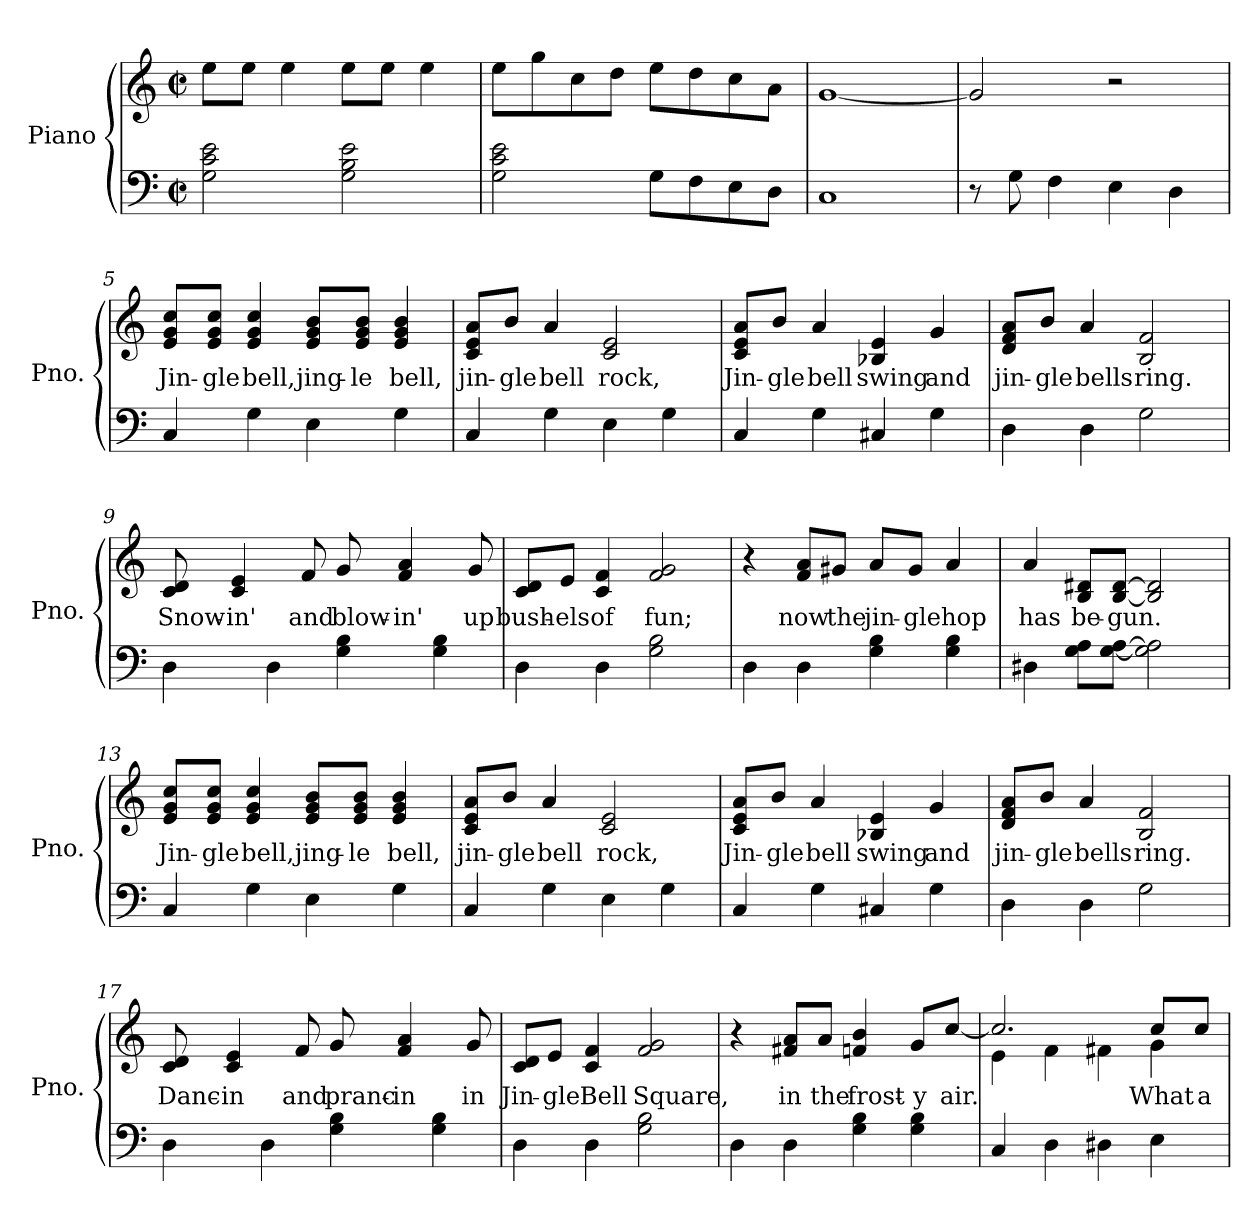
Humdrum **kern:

**kern	**kern	**text
*part1	*part1	*part1
*staff2	*staff1	*staff1
*I"Piano	*	*
*I'Pno.	*	*
*clefF4	*clefG2	*
*k[]	*k[]	*
*M2/2	*M2/2	*
*met(c|)	*met(c|)	*
*MM120	*MM120	*
=1	=1	=1
2G\ 2c\ 2e\	8ee\L	.
.	8ee\J	.
.	4ee\	.
2G\ 2B\ 2e\	8ee\L	.
.	8ee\J	.
.	4ee\	.
=2	=2	=2
2G\ 2c\ 2e\	8ee\L	.
.	8gg\	.
.	8cc\	.
.	8dd\J	.
8G\L	8ee\L	.
8F\	8dd\	.
8E\	8cc\	.
8D\J	8a\J	.
=3	=3	=3
1C	[1g	.
=4	=4	=4
8r	2g/]	.
8G\	.	.
4F\	.	.
4E\	2r	.
4D\	.	.
!!LO:LB:g=z
=5	=5	=5
!	!	!LO:LY:b
4C/	8e/ 8g/ 8cc/L	Jin-
!	!	!LO:LY:b
.	8e/ 8g/ 8cc/J	-gle
!	!	!LO:LY:b
4G\	4e/ 4g/ 4cc/	bell,
!	!	!LO:LY:b
4E\	8e/ 8g/ 8b/L	jing-
!	!	!LO:LY:b
.	8e/ 8g/ 8b/J	-le
!	!	!LO:LY:b
4G\	4e/ 4g/ 4b/	bell,
=6	=6	=6
!	!	!LO:LY:b
4C/	8c/ 8e/ 8a/L	jin-
!	!	!LO:LY:b
.	8b/J	-gle
!	!	!LO:LY:b
4G\	4a/	bell
!	!	!LO:LY:b
4E\	2c/ 2e/	rock,
4G\	.	.
=7	=7	=7
!	!	!LO:LY:b
4C/	8c/ 8e/ 8a/L	Jin-
!	!	!LO:LY:b
.	8b/J	-gle
!	!	!LO:LY:b
4G\	4a/	bell
!	!	!LO:LY:b
4C#X/	4B-X/ 4e/	swing
!	!	!LO:LY:b
4G\	4g/	and
=8	=8	=8
!	!	!LO:LY:b
4D\	8d/ 8f/ 8a/L	jin-
!	!	!LO:LY:b
.	8b/J	-gle
!	!	!LO:LY:b
4D\	4a/	bells
!	!	!LO:LY:b
2G\	2B/ 2f/	ring.
!!LO:LB:g=z
=9	=9	=9
!	!	!LO:LY:b
4D\	8c/ 8d/	Snow-
!	!	!LO:LY:b
.	4c/ 4e/	-in'
4D\	.	.
!	!	!LO:LY:b
.	8f/	and
!	!	!LO:LY:b
4G\ 4B\	8g/	blow-
!	!	!LO:LY:b
.	4f/ 4a/	-in'
4G\ 4B\	.	.
!	!	!LO:LY:b
.	8g/	up
=10	=10	=10
!	!	!LO:LY:b
4D\	8c/ 8d/L	bush-
!	!	!LO:LY:b
.	8e/J	-els
!	!	!LO:LY:b
4D\	4c/ 4f/	of
!	!	!LO:LY:b
2G\ 2B\	2f/ 2g/	fun;
=11	=11	=11
4D\	4r	.
!	!	!LO:LY:b
4D\	8f/ 8a/L	now
!	!	!LO:LY:b
.	8g#X/J	the
!	!	!LO:LY:b
4G\ 4B\	8a/L	jin-
!	!	!LO:LY:b
.	8g#/J	-gle
!	!	!LO:LY:b
4G\ 4B\	4a/	hop
=12	=12	=12
!	!	!LO:LY:b
4D#X\	4a/	has
!	!	!LO:LY:b
8G\ 8A\L	8B/ 8d#X/L	be-
!	!	!LO:LY:b
[8G\ [8A\J	[8B/ [8d#/J	-gun.
2G\] 2A\]	2B/] 2d#/]	.
!!LO:LB:g=z
=13	=13	=13
!	!	!LO:LY:b
4C/	8e/ 8g/ 8cc/L	Jin-
!	!	!LO:LY:b
.	8e/ 8g/ 8cc/J	-gle
!	!	!LO:LY:b
4G\	4e/ 4g/ 4cc/	bell,
!	!	!LO:LY:b
4E\	8e/ 8g/ 8b/L	jing-
!	!	!LO:LY:b
.	8e/ 8g/ 8b/J	-le
!	!	!LO:LY:b
4G\	4e/ 4g/ 4b/	bell,
=14	=14	=14
!	!	!LO:LY:b
4C/	8c/ 8e/ 8a/L	jin-
!	!	!LO:LY:b
.	8b/J	-gle
!	!	!LO:LY:b
4G\	4a/	bell
!	!	!LO:LY:b
4E\	2c/ 2e/	rock,
4G\	.	.
=15	=15	=15
!	!	!LO:LY:b
4C/	8c/ 8e/ 8a/L	Jin-
!	!	!LO:LY:b
.	8b/J	-gle
!	!	!LO:LY:b
4G\	4a/	bell
!	!	!LO:LY:b
4C#X/	4B-X/ 4e/	swing
!	!	!LO:LY:b
4G\	4g/	and
=16	=16	=16
!	!	!LO:LY:b
4D\	8d/ 8f/ 8a/L	jin-
!	!	!LO:LY:b
.	8b/J	-gle
!	!	!LO:LY:b
4D\	4a/	bells
!	!	!LO:LY:b
2G\	2B/ 2f/	ring.
!!LO:LB:g=z
=17	=17	=17
!	!	!LO:LY:b
4D\	8c/ 8d/	Danc-
!	!	!LO:LY:b
.	4c/ 4e/	-in
4D\	.	.
!	!	!LO:LY:b
.	8f/	and
!	!	!LO:LY:b
4G\ 4B\	8g/	pranc-
!	!	!LO:LY:b
.	4f/ 4a/	-in
4G\ 4B\	.	.
!	!	!LO:LY:b
.	8g/	in
=18	=18	=18
!	!	!LO:LY:b
4D\	8c/ 8d/L	Jin-
!	!	!LO:LY:b
.	8e/J	-gle
!	!	!LO:LY:b
4D\	4c/ 4f/	Bell
!	!	!LO:LY:b
2G\ 2B\	2f/ 2g/	Square,
=19	=19	=19
4D\	4r	.
!	!	!LO:LY:b
4D\	8f#X/ 8a/L	in
!	!	!LO:LY:b
.	8a/J	the
!	!	!LO:LY:b
4G\ 4B\	4fn/ 4b/	frost-
!	!	!LO:LY:b
4G\ 4B\	8g/L	-y
!	!	!LO:LY:b
.	[8cc/J	air.
=20	=20	=20
*	*^	*
4C/	2.cc/]	4e\	.
4D\	.	4f\	.
4D#X\	.	4f#X\	.
!	!	!	!LO:LY:b
4E\	8cc/L	4g\	What
!	!	!	!LO:LY:b
.	8cc/J	.	a
*	*v	*v	*
=	=	=
*-	*-	*-
